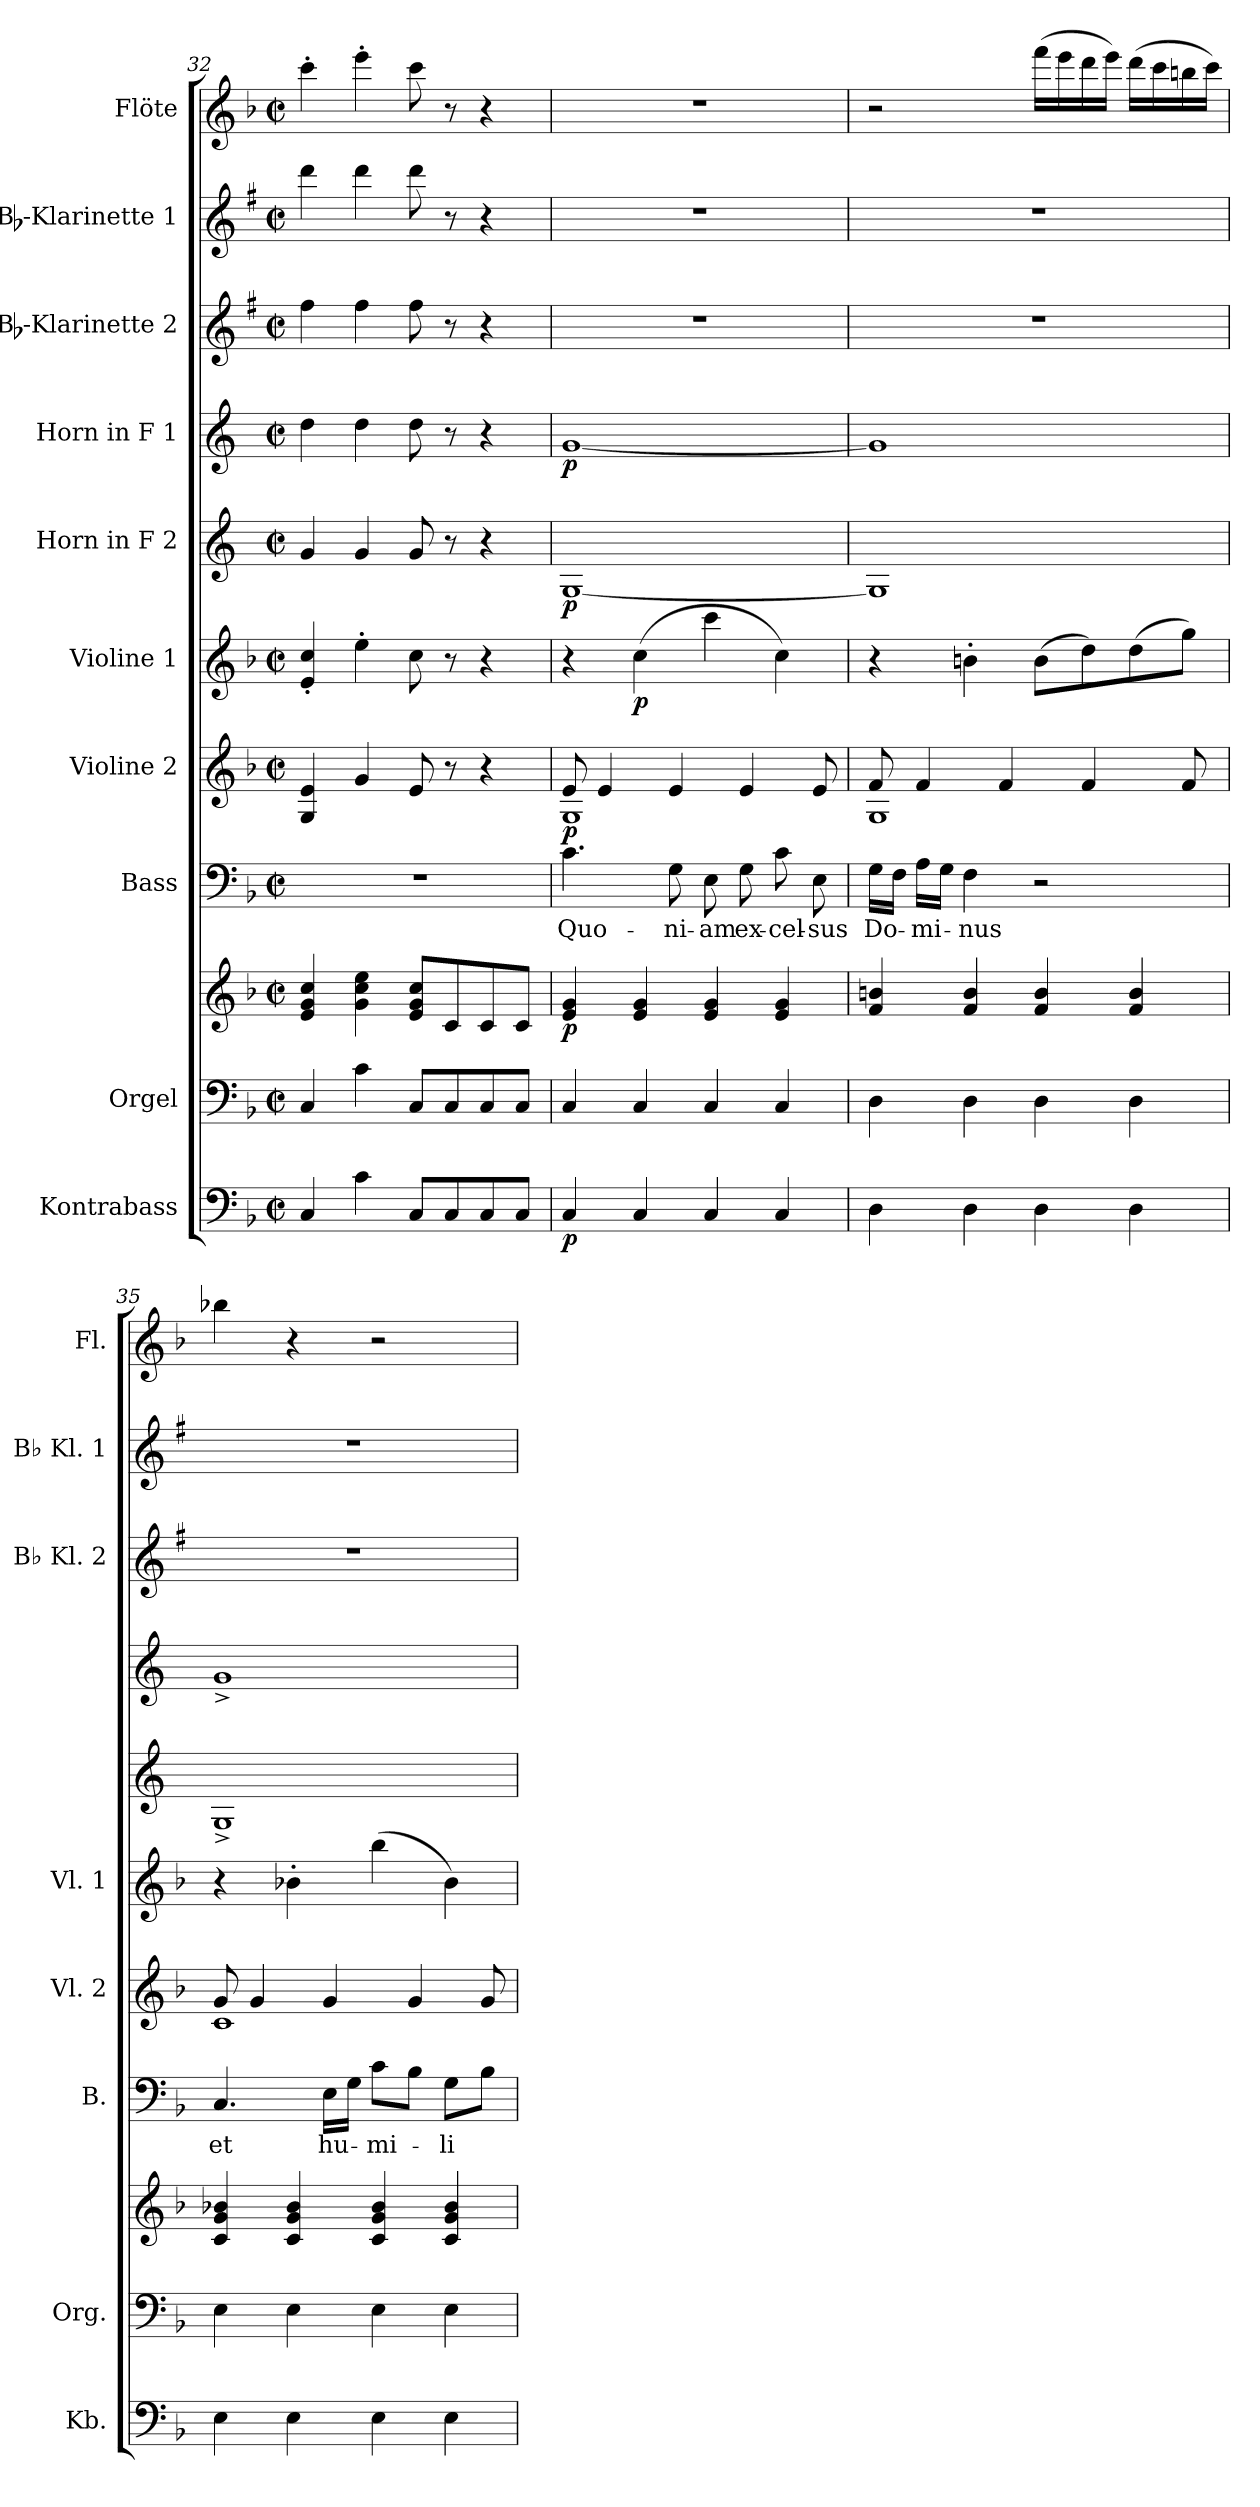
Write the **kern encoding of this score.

**kern	**dynam	**kern	**kern	**dynam	**kern	**text	**kern	**dynam	**kern	**dynam	**kern	**dynam	**kern	**dynam	**kern	**kern	**kern
*part10	*part10	*part9	*part9	*part9	*part8	*part8	*part7	*part7	*part6	*part6	*part5	*part5	*part4	*part4	*part3	*part2	*part1
*staff11	*staff11	*staff10	*staff9	*staff9/10	*staff8	*staff8	*staff7	*staff7	*staff6	*staff6	*staff5	*staff5	*staff4	*staff4	*staff3	*staff2	*staff1
*I"Kontrabass	*	*I"Orgel	*	*	*I"Bass	*	*I"Violine 2	*	*I"Violine 1	*	*I"Horn in F 2	*	*I"Horn in F 1	*	*I"Bb-Klarinette 2	*I"Bb-Klarinette 1	*I"Flöte
*I'Kb.	*	*I'Org.	*	*	*I'B.	*	*I'Vl. 2	*	*I'Vl. 1	*	*	*	*	*	*I'Bb Kl. 2	*I'Bb Kl. 1	*I'Fl.
*clefF4	*	*clefF4	*clefG2	*	*clefF4	*	*clefG2	*	*clefG2	*	*clefG2	*	*clefG2	*	*clefG2	*clefG2	*clefG2
*ITrd7c12	*	*	*	*	*	*	*	*	*	*	*ITrd4c7	*	*ITrd4c7	*	*ITrd1c2	*ITrd1c2	*
*k[b-]	*	*k[b-]	*k[b-]	*	*k[b-]	*	*k[b-]	*	*k[b-]	*	*k[b-]	*	*k[b-]	*	*k[b-]	*k[b-]	*k[b-]
*F:	*	*F:	*F:	*	*F:	*	*F:	*	*F:	*	*F:	*	*F:	*	*F:	*F:	*F:
*M2/2	*	*M2/2	*M2/2	*	*M2/2	*	*M2/2	*	*M2/2	*	*M2/2	*	*M2/2	*	*M2/2	*M2/2	*M2/2
*met(c|)	*	*met(c|)	*met(c|)	*	*met(c|)	*	*met(c|)	*	*met(c|)	*	*met(c|)	*	*met(c|)	*	*met(c|)	*met(c|)	*met(c|)
=32	=32	=32	=32	=32	=32	=32	=32	=32	=32	=32	=32	=32	=32	=32	=32	=32	=32
4CC/	.	4C/	4e/ 4g/ 4cc/	.	1r	.	4G/ 4e/	.	4e/'< 4cc/'<	.	4c/	.	4g\	.	4ee\	4ccc\	4ccc'>\
4C\	.	4c\	4g\ 4cc\ 4ee\	.	.	.	4g/	.	4ee'>\	.	4c/	.	4g\	.	4ee\	4ccc\	4eee'>\
8CC/L	.	8C/L	8e/ 8g/ 8cc/L	.	.	.	8e/	.	8cc\	.	8c/	.	8g\	.	8ee\	8ccc\	8ccc\
8CC/	.	8C/	8c/	.	.	.	8r	.	8r	.	8r	.	8r	.	8r	8r	8r
8CC/	.	8C/	8c/	.	.	.	4r	.	4r	.	4r	.	4r	.	4r	4r	4r
8CC/J	.	8C/J	8c/J	.	.	.	.	.	.	.	.	.	.	.	.	.	.
=33	=33	=33	=33	=33	=33	=33	=33	=33	=33	=33	=33	=33	=33	=33	=33	=33	=33
!	!LO:DY:b	!	!	!LO:DY:b	!	!LO:LY:b	!	!LO:DY:b	!	!	!	!LO:DY:b	!	!LO:DY:b	!	!	!
*	*	*	*	*	*	*	*^	*	*	*	*	*	*	*	*	*	*
4CC/	p	4C/	4e/ 4g/	p	4.c\	Quo-	8e/	1G	p	4r	.	[1C	p	[1c	p	1r	1r	1r
.	.	.	.	.	.	.	4e/	.	.	.	.	.	.	.	.	.	.	.
!	!	!	!	!	!	!	!	!	!	!	!LO:DY:b	!	!	!	!	!	!	!
4CC/	.	4C/	4e/ 4g/	.	.	.	.	.	.	(>4cc\	p	.	.	.	.	.	.	.
!	!	!	!	!	!	!LO:LY:b	!	!	!	!	!	!	!	!	!	!	!	!
.	.	.	.	.	8G\	-ni-	4e/	.	.	.	.	.	.	.	.	.	.	.
!	!	!	!	!	!	!LO:LY:b	!	!	!	!	!	!	!	!	!	!	!	!
4CC/	.	4C/	4e/ 4g/	.	8E\	-am	.	.	.	4ccc\	.	.	.	.	.	.	.	.
!	!	!	!	!	!	!LO:LY:b	!	!	!	!	!	!	!	!	!	!	!	!
.	.	.	.	.	8G\	ex-	4e/	.	.	.	.	.	.	.	.	.	.	.
!	!	!	!	!	!	!LO:LY:b	!	!	!	!	!	!	!	!	!	!	!	!
4CC/	.	4C/	4e/ 4g/	.	8c\	-cel-	.	.	.	4cc\)	.	.	.	.	.	.	.	.
!	!	!	!	!	!	!LO:LY:b	!	!	!	!	!	!	!	!	!	!	!	!
.	.	.	.	.	8E\	-sus	8e/	.	.	.	.	.	.	.	.	.	.	.
=34	=34	=34	=34	=34	=34	=34	=34	=34	=34	=34	=34	=34	=34	=34	=34	=34	=34	=34
!	!	!	!	!	!	!LO:LY:b	!	!	!	!	!	!	!	!	!	!	!	!
4DD\	.	4D\	4f/ 4bn/	.	16G\LL	Do-	8f/	1G	.	4r	.	1C]	.	1c]	.	1r	1r	2r
.	.	.	.	.	16F\JJ	.	.	.	.	.	.	.	.	.	.	.	.	.
!	!	!	!	!	!	!LO:LY:b	!	!	!	!	!	!	!	!	!	!	!	!
.	.	.	.	.	16A\LL	-mi-	4f/	.	.	.	.	.	.	.	.	.	.	.
.	.	.	.	.	16G\JJ	.	.	.	.	.	.	.	.	.	.	.	.	.
!	!	!	!	!	!	!LO:LY:b	!	!	!	!	!	!	!	!	!	!	!	!
4DD\	.	4D\	4f/ 4b/	.	4F\	-nus	.	.	.	4bn'>\	.	.	.	.	.	.	.	.
.	.	.	.	.	.	.	4f/	.	.	.	.	.	.	.	.	.	.	.
4DD\	.	4D\	4f/ 4b/	.	2r	.	.	.	.	(>8b\L	.	.	.	.	.	.	.	(>16fff\LL
.	.	.	.	.	.	.	.	.	.	.	.	.	.	.	.	.	.	16eee\
.	.	.	.	.	.	.	4f/	.	.	8dd\)	.	.	.	.	.	.	.	16ddd\
.	.	.	.	.	.	.	.	.	.	.	.	.	.	.	.	.	.	16eee\JJ)
4DD\	.	4D\	4f/ 4b/	.	.	.	.	.	.	(>8dd\	.	.	.	.	.	.	.	(>16ddd\LL
.	.	.	.	.	.	.	.	.	.	.	.	.	.	.	.	.	.	16ccc\
.	.	.	.	.	.	.	8f/	.	.	8gg\J)	.	.	.	.	.	.	.	16bbn\
.	.	.	.	.	.	.	.	.	.	.	.	.	.	.	.	.	.	16ccc\JJ)
!!LO:PB:g=z
=35	=35	=35	=35	=35	=35	=35	=35	=35	=35	=35	=35	=35	=35	=35	=35	=35	=35	=35
!	!	!	!	!	!	!LO:LY:b	!	!	!	!	!	!	!	!	!	!	!	!
4EE\	.	4E\	4c/ 4g/ 4b-X/	.	4.C/	et	8g/	1c	.	4r	.	1C^<	.	1c^<	.	1r	1r	4bb-X\
.	.	.	.	.	.	.	4g/	.	.	.	.	.	.	.	.	.	.	.
4EE\	.	4E\	4c/ 4g/ 4b-/	.	.	.	.	.	.	4b-X'>\	.	.	.	.	.	.	.	4r
!	!	!	!	!	!	!LO:LY:b	!	!	!	!	!	!	!	!	!	!	!	!
.	.	.	.	.	16E\LL	hu-	4g/	.	.	.	.	.	.	.	.	.	.	.
.	.	.	.	.	16G\JJ	.	.	.	.	.	.	.	.	.	.	.	.	.
!	!	!	!	!	!	!LO:LY:b	!	!	!	!	!	!	!	!	!	!	!	!
4EE\	.	4E\	4c/ 4g/ 4b-/	.	8c\L	-mi-	.	.	.	(>4bb-\	.	.	.	.	.	.	.	2r
.	.	.	.	.	8B-\J	.	4g/	.	.	.	.	.	.	.	.	.	.	.
!	!	!	!	!	!	!LO:LY:b	!	!	!	!	!	!	!	!	!	!	!	!
4EE\	.	4E\	4c/ 4g/ 4b-/	.	8G\L	-li	.	.	.	4b-\)	.	.	.	.	.	.	.	.
.	.	.	.	.	8B-\J	.	8g/	.	.	.	.	.	.	.	.	.	.	.
*	*	*	*	*	*	*	*v	*v	*	*	*	*	*	*	*	*	*	*
=	=	=	=	=	=	=	=	=	=	=	=	=	=	=	=	=	=
*-	*-	*-	*-	*-	*-	*-	*-	*-	*-	*-	*-	*-	*-	*-	*-	*-	*-
